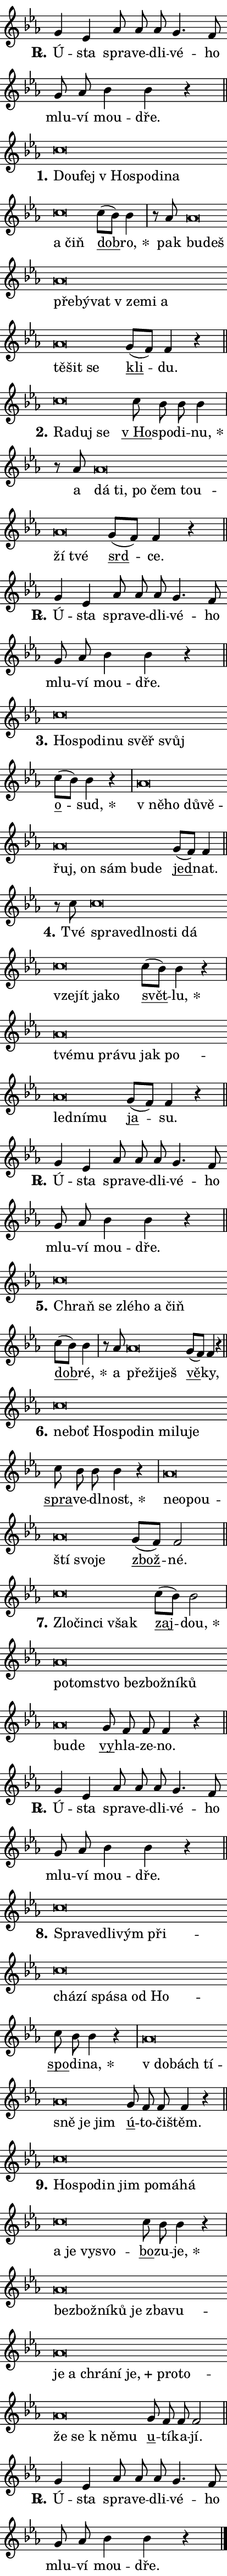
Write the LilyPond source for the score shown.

\version "2.22.1"
\header { tagline = "" }
\paper {
  indent = 0\cm
  top-margin = 0\cm
  right-margin = 0\cm
  bottom-margin = 0\cm
  left-margin = 0\cm
  paper-width = 7\cm
  page-breaking = #ly:one-page-breaking
  system-system-spacing.basic-distance = #11
  score-system-spacing.basic-distance = #11
  ragged-last = ##f
}


%% Author: Thomas Morley
%% https://lists.gnu.org/archive/html/lilypond-user/2020-05/msg00002.html
#(define (line-position grob)
"Returns position of @var[grob} in current system:
   @code{'start}, if at first time-step
   @code{'end}, if at last time-step
   @code{'middle} otherwise
"
  (let* ((col (ly:item-get-column grob))
         (ln (ly:grob-object col 'left-neighbor))
         (rn (ly:grob-object col 'right-neighbor))
         (col-to-check-left (if (ly:grob? ln) ln col))
         (col-to-check-right (if (ly:grob? rn) rn col))
         (break-dir-left
           (and
             (ly:grob-property col-to-check-left 'non-musical #f)
             (ly:item-break-dir col-to-check-left)))
         (break-dir-right
           (and
             (ly:grob-property col-to-check-right 'non-musical #f)
             (ly:item-break-dir col-to-check-right))))
        (cond ((eqv? 1 break-dir-left) 'start)
              ((eqv? -1 break-dir-right) 'end)
              (else 'middle))))

#(define (tranparent-at-line-position vctor)
  (lambda (grob)
  "Relying on @code{line-position} select the relevant enry from @var{vctor}.
Used to determine transparency,"
    (case (line-position grob)
      ((end) (not (vector-ref vctor 0)))
      ((middle) (not (vector-ref vctor 1)))
      ((start) (not (vector-ref vctor 2))))))

noteHeadBreakVisibility =
#(define-music-function (break-visibility)(vector?)
"Makes @code{NoteHead}s transparent relying on @var{break-visibility}"
#{
  \override NoteHead.transparent =
    #(tranparent-at-line-position break-visibility)
#})

#(define delete-ledgers-for-transparent-note-heads
  (lambda (grob)
    "Reads whether a @code{NoteHead} is transparent.
If so this @code{NoteHead} is removed from @code{'note-heads} from
@var{grob}, which is supposed to be @code{LedgerLineSpanner}.
As a result ledgers are not printed for this @code{NoteHead}"
    (let* ((nhds-array (ly:grob-object grob 'note-heads))
           (nhds-list
             (if (ly:grob-array? nhds-array)
                 (ly:grob-array->list nhds-array)
                 '()))
           ;; Relies on the transparent-property being done before
           ;; Staff.LedgerLineSpanner.after-line-breaking is executed.
           ;; This is fragile ...
           (to-keep
             (remove
               (lambda (nhd)
                 (ly:grob-property nhd 'transparent #f))
               nhds-list)))
      ;; TODO find a better method to iterate over grob-arrays, similiar
      ;; to filter/remove etc for lists
      ;; For now rebuilt from scratch
      (set! (ly:grob-object grob 'note-heads)  '())
      (for-each
        (lambda (nhd)
          (ly:pointer-group-interface::add-grob grob 'note-heads nhd))
        to-keep))))

hideNotes = {
  \noteHeadBreakVisibility #begin-of-line-visible
}
unHideNotes = {
  \noteHeadBreakVisibility #all-visible
}

% work-around for resetting accidentals
% https://lilypond.org/doc/v2.23/Documentation/notation/displaying-rhythms#unmetered-music
cadenzaMeasure = {
  \cadenzaOff
  \partial 1024 s1024
  \cadenzaOn
}

#(define-markup-command (accent layout props text) (markup?)
  "Underline accented syllable"
  (interpret-markup layout props
    #{\markup \override #'(offset . 4.3) \underline { #text }#}))

responsum = \markup \concat {
  "R" \hspace #-1.05 \path #0.1 #'((moveto 0 0.07) (lineto 0.9 0.8)) \hspace #0.05 "."
}

\layout {
    \context {
        \Staff
        \remove "Time_signature_engraver"
        \override LedgerLineSpanner.after-line-breaking = #delete-ledgers-for-transparent-note-heads
    }
    \context {
        \Voice {
            \override NoteHead.output-attributes = #'((class . "notehead"))
            \override Hairpin.height = #0.55
        }
    }
    \context {
        \Lyrics {
            \override StanzaNumber.output-attributes = #'((class . "stanzanumber"))
            \override LyricSpace.minimum-distance = #0.9
            \override LyricText.font-name = #"TeX Gyre Schola"
            \override LyricText.font-size = 1
            \override StanzaNumber.font-name = #"TeX Gyre Schola Bold"
            \override StanzaNumber.font-size = 1
        }
    }
}

% magnetic-lyrics.ily
%
%   written by
%     Jean Abou Samra <jean@abou-samra.fr>
%     Werner Lemberg <wl@gnu.org>
%
%   adapted by
%     Jiri Hon <jiri.hon@gmail.com>
%
% Version 2022-Apr-15

% https://www.mail-archive.com/lilypond-user@gnu.org/msg149350.html

#(define (Left_hyphen_pointer_engraver context)
   "Collect syllable-hyphen-syllable occurrences in lyrics and store
them in properties.  This engraver only looks to the left.  For
example, if the lyrics input is @code{foo -- bar}, it does the
following.

@itemize @bullet
@item
Set the @code{text} property of the @code{LyricHyphen} grob between
@q{foo} and @q{bar} to @code{foo}.

@item
Set the @code{left-hyphen} property of the @code{LyricText} grob with
text @q{foo} to the @code{LyricHyphen} grob between @q{foo} and
@q{bar}.
@end itemize

Use this auxiliary engraver in combination with the
@code{lyric-@/text::@/apply-@/magnetic-@/offset!} hook."
   (let ((hyphen #f)
         (text #f))
     (make-engraver
      (acknowledgers
       ((lyric-syllable-interface engraver grob source-engraver)
        (set! text grob)))
      (end-acknowledgers
       ((lyric-hyphen-interface engraver grob source-engraver)
        ;(when (not (grob::has-interface grob 'lyric-space-interface))
          (set! hyphen grob)));)
      ((stop-translation-timestep engraver)
       (when (and text hyphen)
         (ly:grob-set-object! text 'left-hyphen hyphen))
       (set! text #f)
       (set! hyphen #f)))))

#(define (lyric-text::apply-magnetic-offset! grob)
   "If the space between two syllables is less than the value in
property @code{LyricText@/.details@/.squash-threshold}, move the right
syllable to the left so that it gets concatenated with the left
syllable.

Use this function as a hook for
@code{LyricText@/.after-@/line-@/breaking} if the
@code{Left_@/hyphen_@/pointer_@/engraver} is active."
   (let ((hyphen (ly:grob-object grob 'left-hyphen #f)))
     (when hyphen
       (let ((left-text (ly:spanner-bound hyphen LEFT)))
         (when (grob::has-interface left-text 'lyric-syllable-interface)
           (let* ((common (ly:grob-common-refpoint grob left-text X))
                  (this-x-ext (ly:grob-extent grob common X))
                  (left-x-ext
                   (begin
                     ;; Trigger magnetism for left-text.
                     (ly:grob-property left-text 'after-line-breaking)
                     (ly:grob-extent left-text common X)))
                  ;; `delta` is the gap width between two syllables.
                  (delta (- (interval-start this-x-ext)
                            (interval-end left-x-ext)))
                  (details (ly:grob-property grob 'details))
                  (threshold (assoc-get 'squash-threshold details 0.2)))
             (when (< delta threshold)
               (let* (;; We have to manipulate the input text so that
                      ;; ligatures crossing syllable boundaries are not
                      ;; disabled.  For languages based on the Latin
                      ;; script this is essentially a beautification.
                      ;; However, for non-Western scripts it can be a
                      ;; necessity.
                      (lt (ly:grob-property left-text 'text))
                      (rt (ly:grob-property grob 'text))
                      (is-space (grob::has-interface hyphen 'lyric-space-interface))
                      (space (if is-space " " ""))
                      (space-markup (grob-interpret-markup grob " "))
                      (space-size (interval-length (ly:stencil-extent space-markup X)))
                      (extra-delta (if is-space space-size 0))
                      ;; Append new syllable.
                      (ltrt-space (if (and (string? lt) (string? rt))
                                (string-append lt space rt)
                                (make-concat-markup (list lt space rt))))
                      ;; Right-align `ltrt` to the right side.
                      (ltrt-space-markup (grob-interpret-markup
                               grob
                               (make-translate-markup
                                (cons (interval-length this-x-ext) 0)
                                (make-right-align-markup ltrt-space)))))
                 (begin
                   ;; Don't print `left-text`.
                   (ly:grob-set-property! left-text 'stencil #f)
                   ;; Set text and stencil (which holds all collected
                   ;; syllables so far) and shift it to the left.
                   (ly:grob-set-property! grob 'text ltrt-space)
                   (ly:grob-set-property! grob 'stencil ltrt-space-markup)
                   (ly:grob-translate-axis! grob (- (- delta extra-delta)) X))))))))))


#(define (lyric-hyphen::displace-bounds-first grob)
   ;; Make very sure this callback isn't triggered too early.
   (let ((left (ly:spanner-bound grob LEFT))
         (right (ly:spanner-bound grob RIGHT)))
     (ly:grob-property left 'after-line-breaking)
     (ly:grob-property right 'after-line-breaking)
     (ly:lyric-hyphen::print grob)))

squashThreshold = #0.4

\layout {
  \context {
    \Lyrics
    \consists #Left_hyphen_pointer_engraver
    \override LyricText.after-line-breaking =
      #lyric-text::apply-magnetic-offset!
    \override LyricHyphen.stencil = #lyric-hyphen::displace-bounds-first
    \override LyricText.details.squash-threshold = \squashThreshold
    \override LyricHyphen.minimum-distance = 0
    \override LyricHyphen.minimum-length = \squashThreshold
  }
}

squash = \override LyricText.details.squash-threshold = 9999
unSquash = \override LyricText.details.squash-threshold = \squashThreshold

left = \override LyricText.self-alignment-X = #LEFT
unLeft = \revert LyricText.self-alignment-X

starOffset = #(lambda (grob) 
                (let ((x_offset (ly:self-alignment-interface::aligned-on-x-parent grob)))
                  (if (= x_offset 0) 0 (+ x_offset 1.2))))

star = #(define-music-function (syllable)(string?)
"Append star separator at the end of a syllable"
#{
  \once \override LyricText.X-offset = #starOffset
  \lyricmode { \markup {
    #syllable
    \override #'((font-name . "TeX Gyre Schola Bold")) \hspace #0.2 \lower #0.65 \larger "*"
  } }
#})

starAccent = #(define-music-function (syllable)(string?)
"Append star separator at the end of a syllable and make accent"
#{
  \once \override LyricText.X-offset = #starOffset
  \lyricmode { \markup {
    \accent #syllable
    \override #'((font-name . "TeX Gyre Schola Bold")) \hspace #0.2 \lower #0.65 \larger "*"
  } }
#})

breath = #(define-music-function (syllable)(string?)
"Append breathing indicator at the end of a syllable"
#{
  \lyricmode { \markup { #syllable "+" } }
#})

optionalBreath = #(define-music-function (syllable)(string?)
"Append optional breathing indicator at the end of a syllable"
#{
  \lyricmode { \markup { #syllable "(+)" } }
#})


\score {
    <<
        \new Voice = "melody" { \cadenzaOn \key es \major \relative { g'4 es as8 as as \bar "" g4. f8 \bar "" g as bes4 bes r \cadenzaMeasure \bar "||" \break }
\relative { c''\breve*1/16 \hideNotes \breve*1/16 \bar "" \breve*1/16 \bar "" \breve*1/16 \bar "" \breve*1/16 \bar "" \breve*1/16 \bar "" \breve*1/16 \breve*1/16 \bar "" \unHideNotes \bar "" c8[( bes)] bes4 \cadenzaMeasure \bar "|" r8 as8 as\breve*1/16 \hideNotes \breve*1/16 \bar "" \breve*1/16 \bar "" \breve*1/16 \bar "" \breve*1/16 \bar "" \breve*1/16 \bar "" \breve*1/16 \bar "" \breve*1/16 \bar "" \breve*1/16 \bar "" \breve*1/16 \breve*1/16 \bar "" \unHideNotes \bar "" g8[( f)] f4 r \cadenzaMeasure \bar "||" \break }
\relative { c''\breve*1/16 \hideNotes \breve*1/16 \breve*1/16 \bar "" \unHideNotes \bar "" c8 bes bes bes4 \cadenzaMeasure \bar "|" r8 as8 as\breve*1/16 \hideNotes \breve*1/16 \bar "" \breve*1/16 \bar "" \breve*1/16 \bar "" \breve*1/16 \bar "" \breve*1/16 \breve*1/16 \bar "" \unHideNotes \bar "" g8[( f)] f4 r \cadenzaMeasure \bar "||" \break }
\relative { g'4 es as8 as as \bar "" g4. f8 \bar "" g as bes4 bes r \cadenzaMeasure \bar "||" \break }
\relative { c''\breve*1/16 \hideNotes \breve*1/16 \bar "" \breve*1/16 \bar "" \breve*1/16 \bar "" \breve*1/16 \breve*1/16 \bar "" \unHideNotes \bar "" c8[( bes)] bes4 r \cadenzaMeasure \bar "|" as\breve*1/16 \hideNotes \breve*1/16 \bar "" \breve*1/16 \bar "" \breve*1/16 \bar "" \breve*1/16 \bar "" \breve*1/16 \bar "" \breve*1/16 \bar "" \breve*1/16 \breve*1/16 \bar "" \unHideNotes \bar "" g8[( f)] f4 \cadenzaMeasure \bar "||" \break }
\relative { r8 c''8 c\breve*1/16 \hideNotes \breve*1/16 \bar "" \breve*1/16 \bar "" \breve*1/16 \bar "" \breve*1/16 \bar "" \breve*1/16 \bar "" \breve*1/16 \bar "" \breve*1/16 \bar "" \breve*1/16 \breve*1/16 \bar "" \unHideNotes \bar "" c8[( bes)] bes4 r \cadenzaMeasure \bar "|" as\breve*1/16 \hideNotes \breve*1/16 \bar "" \breve*1/16 \bar "" \breve*1/16 \bar "" \breve*1/16 \bar "" \breve*1/16 \bar "" \breve*1/16 \bar "" \breve*1/16 \breve*1/16 \bar "" \unHideNotes \bar "" g8[( f)] f4 r \cadenzaMeasure \bar "||" \break }
\relative { g'4 es as8 as as \bar "" g4. f8 \bar "" g as bes4 bes r \cadenzaMeasure \bar "||" \break }
\relative { c''\breve*1/16 \hideNotes \breve*1/16 \bar "" \breve*1/16 \bar "" \breve*1/16 \bar "" \breve*1/16 \breve*1/16 \bar "" \unHideNotes \bar "" c8[( bes)] bes4 \cadenzaMeasure \bar "|" r8 as8 as\breve*1/16 \hideNotes \breve*1/16 \breve*1/16 \bar "" \unHideNotes \bar "" g8[( f)] f4 r \cadenzaMeasure \bar "||" \break }
\relative { c''\breve*1/16 \hideNotes \breve*1/16 \bar "" \breve*1/16 \bar "" \breve*1/16 \bar "" \breve*1/16 \bar "" \breve*1/16 \bar "" \breve*1/16 \breve*1/16 \bar "" \unHideNotes \bar "" c8 bes bes bes4 r \cadenzaMeasure \bar "|" as\breve*1/16 \hideNotes \breve*1/16 \bar "" \breve*1/16 \bar "" \breve*1/16 \bar "" \breve*1/16 \breve*1/16 \bar "" \unHideNotes \bar "" g8[( f)] f2 \cadenzaMeasure \bar "||" \break }
\relative { c''\breve*1/16 \hideNotes \breve*1/16 \bar "" \breve*1/16 \breve*1/16 \bar "" \unHideNotes \bar "" c8[( bes)] bes2 \cadenzaMeasure \bar "|" as\breve*1/16 \hideNotes \breve*1/16 \bar "" \breve*1/16 \bar "" \breve*1/16 \bar "" \breve*1/16 \bar "" \breve*1/16 \bar "" \breve*1/16 \bar "" \breve*1/16 \breve*1/16 \bar "" \unHideNotes \bar "" g8 f f f4 r \cadenzaMeasure \bar "||" \break }
\relative { g'4 es as8 as as \bar "" g4. f8 \bar "" g as bes4 bes r \cadenzaMeasure \bar "||" \break }
\relative { c''\breve*1/16 \hideNotes \breve*1/16 \bar "" \breve*1/16 \bar "" \breve*1/16 \bar "" \breve*1/16 \bar "" \breve*1/16 \bar "" \breve*1/16 \bar "" \breve*1/16 \bar "" \breve*1/16 \bar "" \breve*1/16 \breve*1/16 \bar "" \unHideNotes \bar "" c8 bes bes4 r \cadenzaMeasure \bar "|" as\breve*1/16 \hideNotes \breve*1/16 \bar "" \breve*1/16 \bar "" \breve*1/16 \bar "" \breve*1/16 \breve*1/16 \bar "" \unHideNotes \bar "" g8 f f f4 r \cadenzaMeasure \bar "||" \break }
\relative { c''\breve*1/16 \hideNotes \breve*1/16 \bar "" \breve*1/16 \bar "" \breve*1/16 \bar "" \breve*1/16 \bar "" \breve*1/16 \bar "" \breve*1/16 \bar "" \breve*1/16 \bar "" \breve*1/16 \bar "" \breve*1/16 \breve*1/16 \bar "" \unHideNotes \bar "" c8 bes bes4 r \cadenzaMeasure \bar "|" as\breve*1/16 \hideNotes \breve*1/16 \bar "" \breve*1/16 \bar "" \breve*1/16 \bar "" \breve*1/16 \bar "" \breve*1/16 \bar "" \breve*1/16 \bar "" \breve*1/16 \bar "" \breve*1/16 \bar "" \breve*1/16 \bar "" \breve*1/16 \bar "" \breve*1/16 \bar "" \breve*1/16 \bar "" \breve*1/16 \bar "" \breve*1/16 \bar "" \breve*1/16 \bar "" \breve*1/16 \breve*1/16 \bar "" \unHideNotes \bar "" g8 f f f2 \cadenzaMeasure \bar "||" \break }
\relative { g'4 es as8 as as \bar "" g4. f8 \bar "" g as bes4 bes r \cadenzaMeasure \bar "||" \break } \bar "|." }
        \new Lyrics \lyricsto "melody" { \lyricmode { \set stanza = \responsum
Ú -- sta spra -- ve -- dli -- vé -- ho mlu -- ví mou -- dře.
\set stanza = "1."
\left Dou -- \squash fej "v Ho" -- spo -- di -- na a čiň \unLeft \unSquash \markup \accent dob -- \star ro, pak \left bu -- \squash deš pře -- bý -- vat "v ze" -- mi a tě -- šit se \unLeft \unSquash \markup \accent kli -- du.
\set stanza = "2."
\left Ra -- \squash duj se \unLeft \unSquash \markup \accent "v Ho" -- spo -- di -- \star nu, a \left dá \squash ti, po čem tou -- ží tvé \unLeft \unSquash \markup \accent srd -- ce.
\set stanza = \responsum
Ú -- sta spra -- ve -- dli -- vé -- ho mlu -- ví mou -- dře.
\set stanza = "3."
\left Ho -- \squash spo -- di -- nu svěř svůj \unLeft \unSquash \markup \accent o -- \star sud, \left "v ně" -- \squash ho dů -- vě -- řuj, on sám bu -- de \unLeft \unSquash \markup \accent jed -- nat.
\set stanza = "4."
Tvé \left spra -- \squash ve -- dl -- no -- sti dá vze -- jít ja -- ko \unLeft \unSquash \markup \accent svět -- \star lu, \left tvé -- \squash mu prá -- vu jak po -- led -- ní -- mu \unLeft \unSquash \markup \accent ja -- su.
\set stanza = \responsum
Ú -- sta spra -- ve -- dli -- vé -- ho mlu -- ví mou -- dře.
\set stanza = "5."
\left Chraň \squash se zlé -- ho a čiň \unLeft \unSquash \markup \accent dob -- \star ré, a \left pře -- \squash ži -- ješ \unLeft \unSquash \markup \accent vě -- ky,
\set stanza = "6."
\left ne -- \squash boť Ho -- spo -- din mi -- lu -- je \unLeft \unSquash \markup \accent spra -- ve -- dl -- \star nost, \left ne -- \squash o -- pou -- ští svo -- je \unLeft \unSquash \markup \accent zbož -- né.
\set stanza = "7."
\left Zlo -- \squash čin -- ci však \unLeft \unSquash \markup \accent zaj -- \star dou, \left po -- \squash tom -- stvo bez -- bož -- ní -- ků bu -- de \unLeft \unSquash \markup \accent vy -- hla -- ze -- no.
\set stanza = \responsum
Ú -- sta spra -- ve -- dli -- vé -- ho mlu -- ví mou -- dře.
\set stanza = "8."
\left Spra -- \squash ve -- dli -- vým při -- chá -- zí spá -- sa od Ho -- \unLeft \unSquash \markup \accent spo -- di -- \star na, \left "v do" -- \squash bách tí -- sně je jim \unLeft \unSquash \markup \accent ú -- to -- či -- štěm.
\set stanza = "9."
\left Ho -- \squash spo -- din jim po -- má -- há a je vy -- svo -- \unLeft \unSquash \markup \accent bo -- zu -- \star je, \left bez -- \squash bož -- ní -- ků je zba -- vu -- je a chrá -- ní \breath "je," pro -- to -- že se "k ně" -- mu \unLeft \unSquash \markup \accent u -- tí -- ka -- jí.
\set stanza = \responsum
Ú -- sta spra -- ve -- dli -- vé -- ho mlu -- ví mou -- dře. } }
    >>
    \layout {}
}
